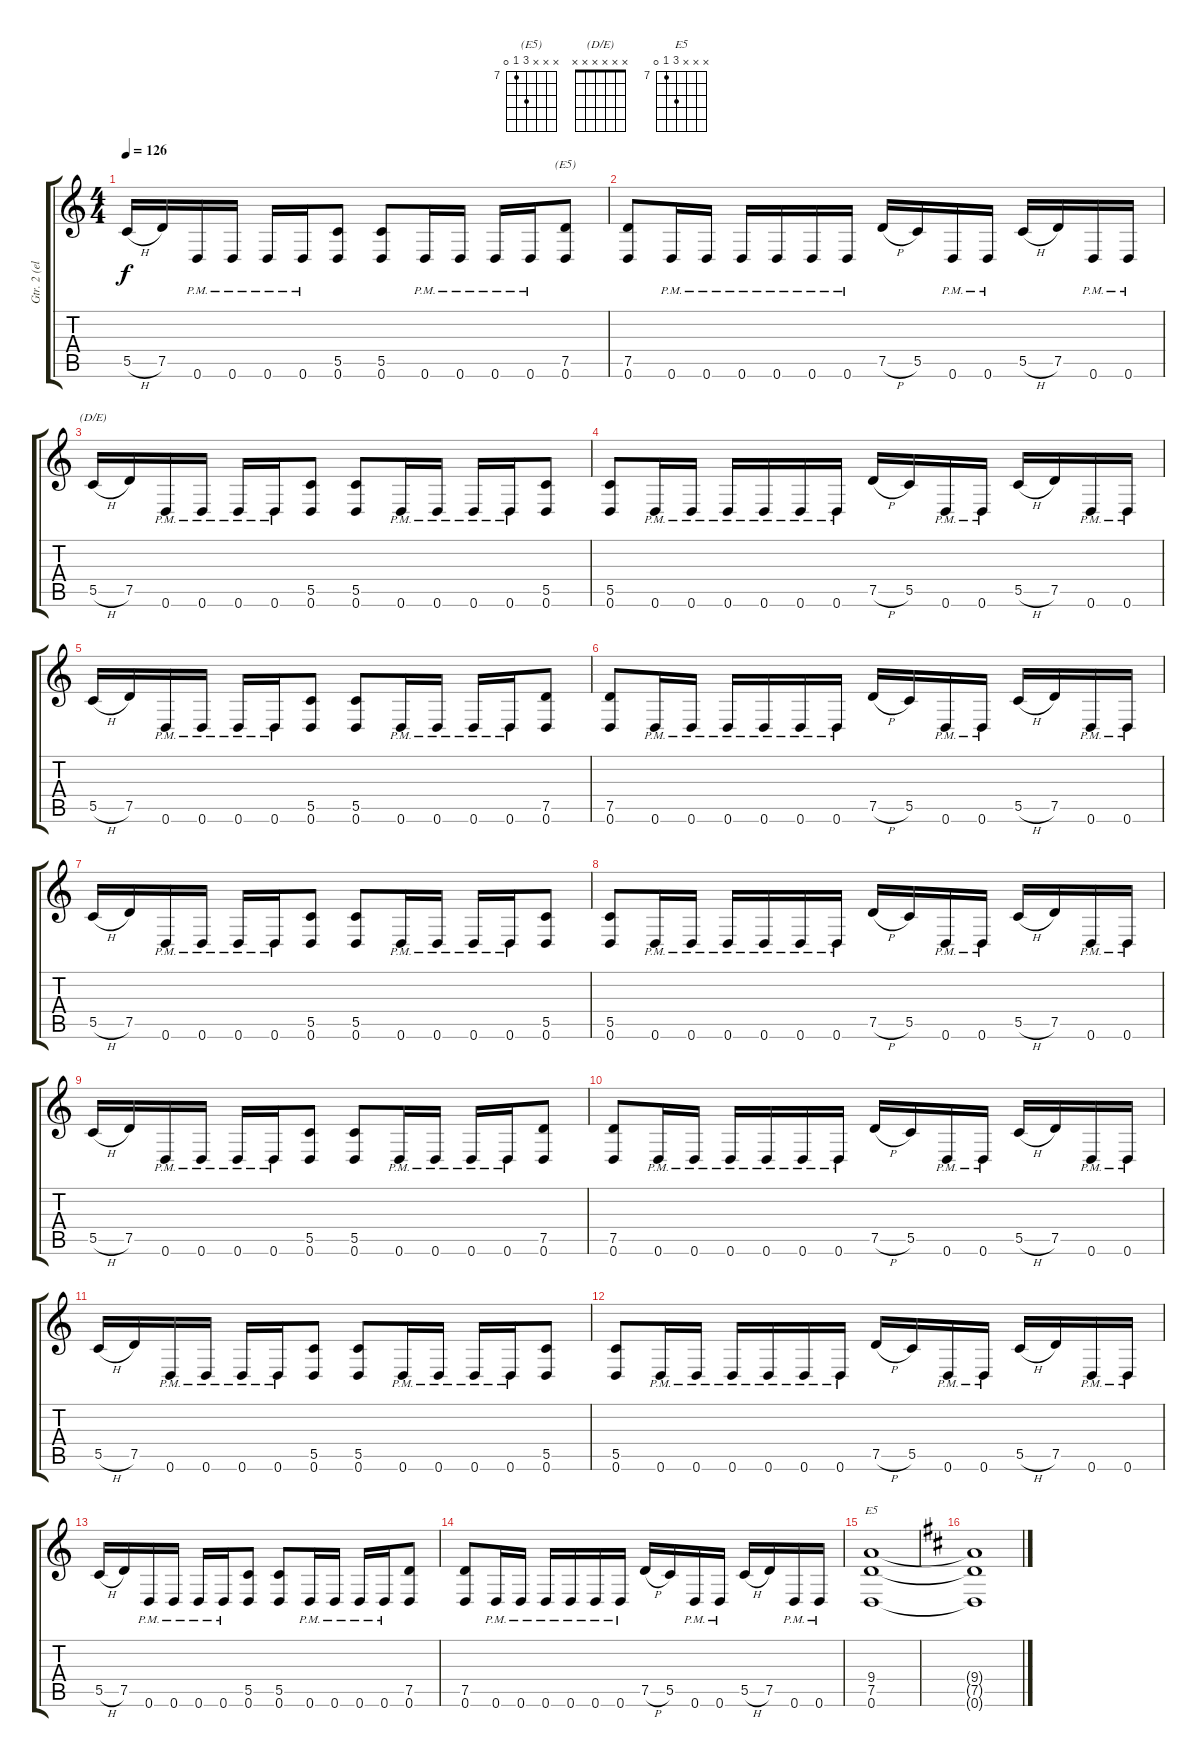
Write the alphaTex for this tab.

\track ("Gtr. 2 (elec. w/dist.)" "Gtr. 2 (el") {instrument overdrivenguitar}
\staff {score tabs}
\tuning (D4 A3 F3 C3 G2 D2) {hide}
\chord ("(E5)" x x x 9 7 0) {firstfret 7}
\chord ("(D/E)" x x x x x x)
\chord ("E5" x x x 9 7 0) {firstfret 7}
\ts (4 4)
\tempo 126
\clef g2
\ks c
5.5{h}.16{dy f} 7.5.16 0.6{pm}.16 0.6{pm}.16 0.6{pm}.16 0.6{pm}.16 (5.5 0.6).8 (5.5 0.6).8 0.6{pm}.16 0.6{pm}.16 0.6{pm}.16 0.6{pm}.16 (7.5 0.6).8{ch "(E5)"} |
(7.5 0.6).8 0.6{pm}.16 0.6{pm}.16 0.6{pm}.16 0.6{pm}.16 0.6{pm}.16 0.6{pm}.16 7.5{h}.16 5.5.16 0.6{pm}.16 0.6{pm}.16 5.5{h}.16 7.5.16 0.6{pm}.16 0.6{pm}.16 |
5.5{h}.16{ch "(D/E)"} 7.5.16 0.6{pm}.16 0.6{pm}.16 0.6{pm}.16 0.6{pm}.16 (5.5 0.6).8 (5.5 0.6).8 0.6{pm}.16 0.6{pm}.16 0.6{pm}.16 0.6{pm}.16 (5.5 0.6).8 |
(5.5 0.6).8 0.6{pm}.16 0.6{pm}.16 0.6{pm}.16 0.6{pm}.16 0.6{pm}.16 0.6{pm}.16 7.5{h}.16 5.5.16 0.6{pm}.16 0.6{pm}.16 5.5{h}.16 7.5.16 0.6{pm}.16 0.6{pm}.16 |
5.5{h}.16 7.5.16 0.6{pm}.16 0.6{pm}.16 0.6{pm}.16 0.6{pm}.16 (5.5 0.6).8 (5.5 0.6).8 0.6{pm}.16 0.6{pm}.16 0.6{pm}.16 0.6{pm}.16 (7.5 0.6).8 |
(7.5 0.6).8 0.6{pm}.16 0.6{pm}.16 0.6{pm}.16 0.6{pm}.16 0.6{pm}.16 0.6{pm}.16 7.5{h}.16 5.5.16 0.6{pm}.16 0.6{pm}.16 5.5{h}.16 7.5.16 0.6{pm}.16 0.6{pm}.16 |
5.5{h}.16 7.5.16 0.6{pm}.16 0.6{pm}.16 0.6{pm}.16 0.6{pm}.16 (5.5 0.6).8 (5.5 0.6).8 0.6{pm}.16 0.6{pm}.16 0.6{pm}.16 0.6{pm}.16 (5.5 0.6).8 |
(5.5 0.6).8 0.6{pm}.16 0.6{pm}.16 0.6{pm}.16 0.6{pm}.16 0.6{pm}.16 0.6{pm}.16 7.5{h}.16 5.5.16 0.6{pm}.16 0.6{pm}.16 5.5{h}.16 7.5.16 0.6{pm}.16 0.6{pm}.16 |
5.5{h}.16 7.5.16 0.6{pm}.16 0.6{pm}.16 0.6{pm}.16 0.6{pm}.16 (5.5 0.6).8 (5.5 0.6).8 0.6{pm}.16 0.6{pm}.16 0.6{pm}.16 0.6{pm}.16 (7.5 0.6).8 |
(7.5 0.6).8 0.6{pm}.16 0.6{pm}.16 0.6{pm}.16 0.6{pm}.16 0.6{pm}.16 0.6{pm}.16 7.5{h}.16 5.5.16 0.6{pm}.16 0.6{pm}.16 5.5{h}.16 7.5.16 0.6{pm}.16 0.6{pm}.16 |
5.5{h}.16 7.5.16 0.6{pm}.16 0.6{pm}.16 0.6{pm}.16 0.6{pm}.16 (5.5 0.6).8 (5.5 0.6).8 0.6{pm}.16 0.6{pm}.16 0.6{pm}.16 0.6{pm}.16 (5.5 0.6).8 |
(5.5 0.6).8 0.6{pm}.16 0.6{pm}.16 0.6{pm}.16 0.6{pm}.16 0.6{pm}.16 0.6{pm}.16 7.5{h}.16 5.5.16 0.6{pm}.16 0.6{pm}.16 5.5{h}.16 7.5.16 0.6{pm}.16 0.6{pm}.16 |
5.5{h}.16 7.5.16 0.6{pm}.16 0.6{pm}.16 0.6{pm}.16 0.6{pm}.16 (5.5 0.6).8 (5.5 0.6).8 0.6{pm}.16 0.6{pm}.16 0.6{pm}.16 0.6{pm}.16 (7.5 0.6).8 |
(7.5 0.6).8 0.6{pm}.16 0.6{pm}.16 0.6{pm}.16 0.6{pm}.16 0.6{pm}.16 0.6{pm}.16 7.5{h}.16 5.5.16 0.6{pm}.16 0.6{pm}.16 5.5{h}.16 7.5.16 0.6{pm}.16 0.6{pm}.16 |
(9.4 7.5 0.6).1{ch "E5"} |
\ks d
(9.4{t} 7.5{t} 0.6{t}).1
